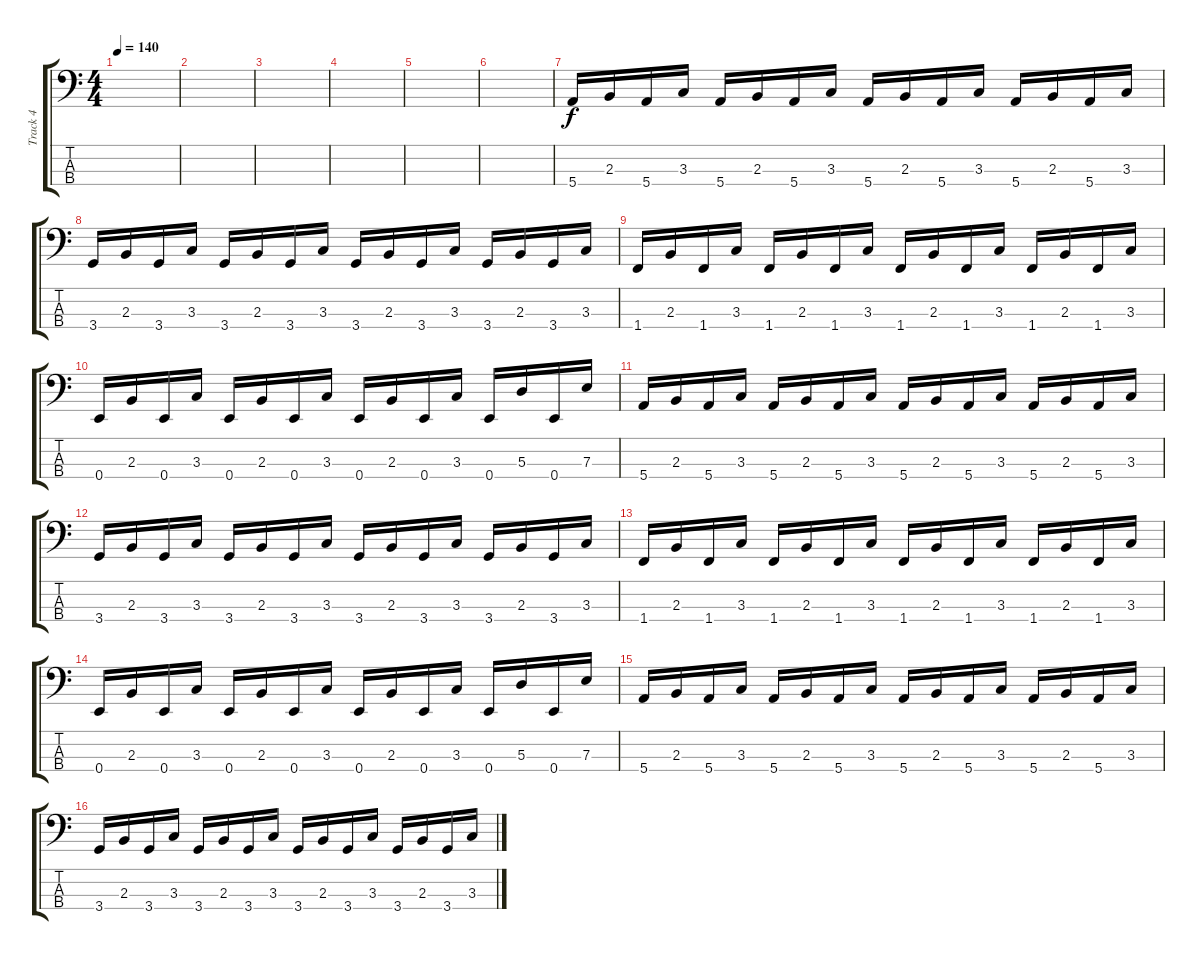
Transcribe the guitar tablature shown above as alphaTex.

\track ("Track 4" "Track 4") {instrument electricbassfinger}
\staff {score tabs}
\tuning (G2 D2 A1 E1) {hide}
\ts (4 4)
\tempo 140
\clef f4
\ks c
|
|
|
|
|
|
5.4.16 2.3.16 5.4.16 3.3.16 5.4.16 2.3.16 5.4.16 3.3.16 5.4.16 2.3.16 5.4.16 3.3.16 5.4.16 2.3.16 5.4.16 3.3.16 |
3.4.16 2.3.16 3.4.16 3.3.16 3.4.16 2.3.16 3.4.16 3.3.16 3.4.16 2.3.16 3.4.16 3.3.16 3.4.16 2.3.16 3.4.16 3.3.16 |
1.4.16 2.3.16 1.4.16 3.3.16 1.4.16 2.3.16 1.4.16 3.3.16 1.4.16 2.3.16 1.4.16 3.3.16 1.4.16 2.3.16 1.4.16 3.3.16 |
0.4.16 2.3.16 0.4.16 3.3.16 0.4.16 2.3.16 0.4.16 3.3.16 0.4.16 2.3.16 0.4.16 3.3.16 0.4.16 5.3.16 0.4.16 7.3.16 |
5.4.16 2.3.16 5.4.16 3.3.16 5.4.16 2.3.16 5.4.16 3.3.16 5.4.16 2.3.16 5.4.16 3.3.16 5.4.16 2.3.16 5.4.16 3.3.16 |
3.4.16 2.3.16 3.4.16 3.3.16 3.4.16 2.3.16 3.4.16 3.3.16 3.4.16 2.3.16 3.4.16 3.3.16 3.4.16 2.3.16 3.4.16 3.3.16 |
1.4.16 2.3.16 1.4.16 3.3.16 1.4.16 2.3.16 1.4.16 3.3.16 1.4.16 2.3.16 1.4.16 3.3.16 1.4.16 2.3.16 1.4.16 3.3.16 |
0.4.16 2.3.16 0.4.16 3.3.16 0.4.16 2.3.16 0.4.16 3.3.16 0.4.16 2.3.16 0.4.16 3.3.16 0.4.16 5.3.16 0.4.16 7.3.16 |
5.4.16 2.3.16 5.4.16 3.3.16 5.4.16 2.3.16 5.4.16 3.3.16 5.4.16 2.3.16 5.4.16 3.3.16 5.4.16 2.3.16 5.4.16 3.3.16 |
3.4.16 2.3.16 3.4.16 3.3.16 3.4.16 2.3.16 3.4.16 3.3.16 3.4.16 2.3.16 3.4.16 3.3.16 3.4.16 2.3.16 3.4.16 3.3.16
